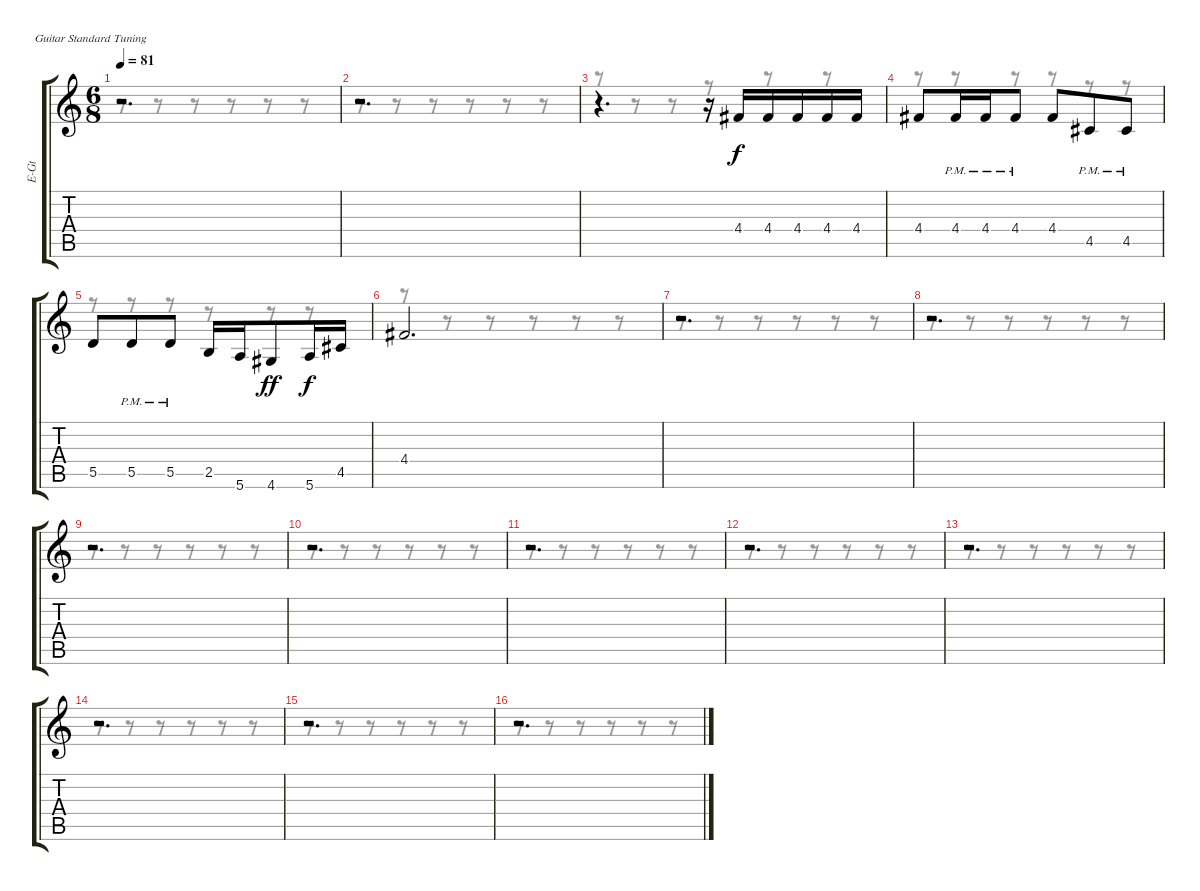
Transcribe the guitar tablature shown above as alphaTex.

\bracketExtendMode groupsimilarinstruments
\track ("Backing Guitar" "E-Gt") {instrument distortionguitar}
\staff {score tabs}
\tuning (E4 B3 G3 D3 A2 E2)
\voice
\ts (6 8)
\tempo 81
\clef g2
\ks c
r.2{d dy f} |
r.2{d} |
r.4{d} r.16 4.4{acc #}.16 4.4{acc #}.16 4.4{acc #}.16 4.4{acc #}.16 4.4{acc #}.16 |
4.4{acc #}.8 4.4{pm acc #}.16 4.4{pm acc #}.16 4.4{pm acc #}.8 4.4{acc #}.8 4.5{pm acc #}.8 4.5{pm acc #}.8 |
5.5.8 5.5{pm}.8 5.5{pm}.8 2.5.16 5.6.16 4.6{acc #}.8{dy ff} 5.6.16{dy f} 4.5{acc #}.16 |
4.4{acc #}.2{d} |
r.2{d} |
r.2{d} |
r.2{d} |
r.2{d} |
r.2{d} |
r.2{d} |
r.2{d} |
r.2{d} |
r.2{d} |
r.2{d}
\voice
\clef g2
\ottava regular
\simile none
\ks c
r.8{dy mf} r.8 r.8 r.8 r.8 r.8 |
r.8 r.8 r.8 r.8 r.8 r.8 |
r.8 r.8 r.8 r.8 r.8 r.8 |
r.8 r.8 r.8 r.8 r.8 r.8 |
r.8 r.8 r.8 r.8 r.8 r.8 |
r.8 r.8 r.8 r.8 r.8 r.8 |
r.8 r.8 r.8 r.8 r.8 r.8 |
r.8 r.8 r.8 r.8 r.8 r.8 |
r.8 r.8 r.8 r.8 r.8 r.8 |
r.8 r.8 r.8 r.8 r.8 r.8 |
r.8 r.8 r.8 r.8 r.8 r.8 |
r.8 r.8 r.8 r.8 r.8 r.8 |
r.8 r.8 r.8 r.8 r.8 r.8 |
r.8 r.8 r.8 r.8 r.8 r.8 |
r.8 r.8 r.8 r.8 r.8 r.8 |
r.8 r.8 r.8 r.8 r.8 r.8
